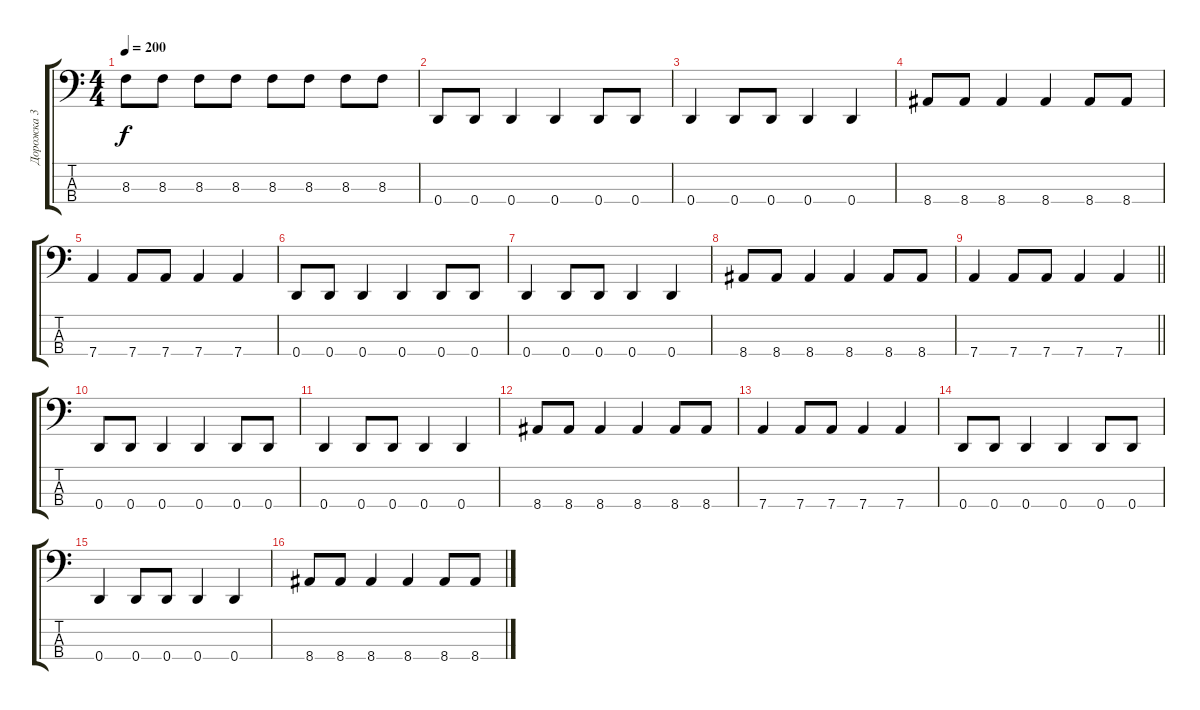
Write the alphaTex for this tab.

\track ("Дорожка 3" "Дорожка 3") {instrument electricbassfinger}
\staff {score tabs}
\tuning (G2 D2 A1 D1) {hide}
\ts (4 4)
\tempo 200
\clef f4
\ks c
8.3.8{dy f} 8.3.8 8.3.8 8.3.8 8.3.8 8.3.8 8.3.8 8.3.8 |
0.4.8 0.4.8 0.4.4 0.4.4 0.4.8 0.4.8 |
0.4.4 0.4.8 0.4.8 0.4.4 0.4.4 |
8.4.8 8.4.8 8.4.4 8.4.4 8.4.8 8.4.8 |
7.4.4 7.4.8 7.4.8 7.4.4 7.4.4 |
0.4.8 0.4.8 0.4.4 0.4.4 0.4.8 0.4.8 |
0.4.4 0.4.8 0.4.8 0.4.4 0.4.4 |
8.4.8 8.4.8 8.4.4 8.4.4 8.4.8 8.4.8 |
\barLineRight lightlight
7.4.4 7.4.8 7.4.8 7.4.4 7.4.4 |
0.4.8 0.4.8 0.4.4 0.4.4 0.4.8 0.4.8 |
0.4.4 0.4.8 0.4.8 0.4.4 0.4.4 |
8.4.8 8.4.8 8.4.4 8.4.4 8.4.8 8.4.8 |
7.4.4 7.4.8 7.4.8 7.4.4 7.4.4 |
0.4.8 0.4.8 0.4.4 0.4.4 0.4.8 0.4.8 |
0.4.4 0.4.8 0.4.8 0.4.4 0.4.4 |
8.4.8 8.4.8 8.4.4 8.4.4 8.4.8 8.4.8
